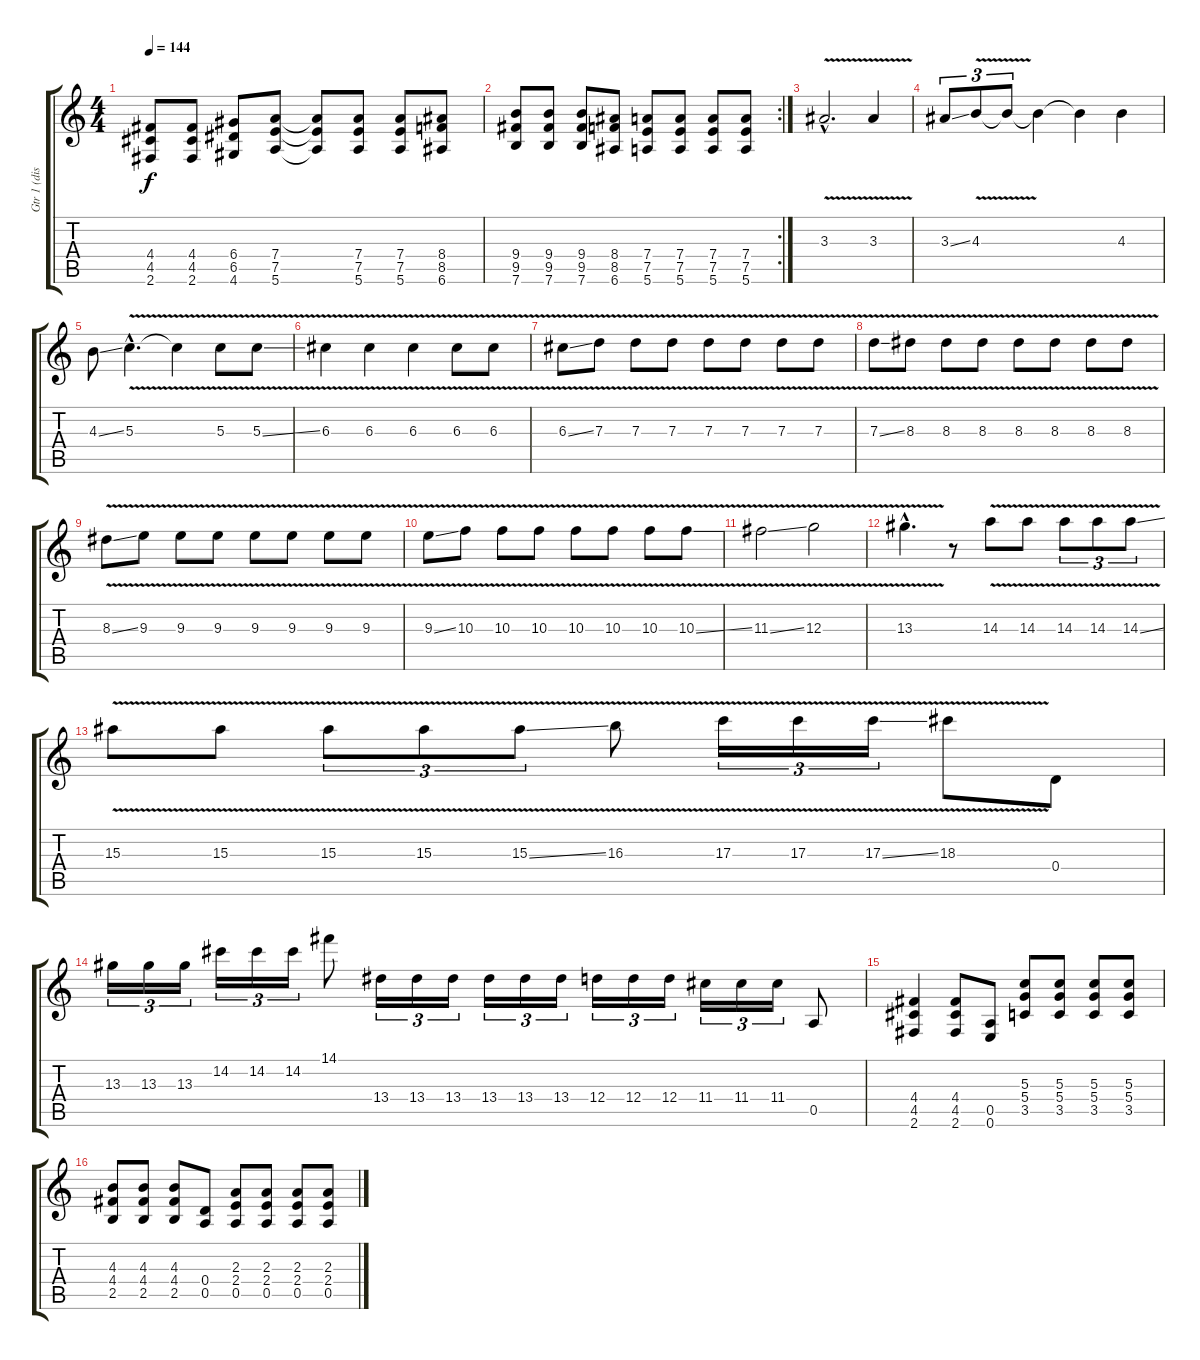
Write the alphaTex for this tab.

\track ("Gtr 1 (dist)" "Gtr 1 (dis") {instrument distortionguitar}
\staff {score tabs}
\tuning (E4 B3 G3 D3 A2 E2) {hide}
\ts (4 4)
\tempo 144
\clef g2
\ks c
(4.4 4.5 2.6).8{dy f} (4.4 4.5 2.6).8 (6.4 6.5 4.6).8 (7.4 7.5 5.6).8 (7.4{t} 7.5{t} 5.6{t}).8 (7.4 7.5 5.6).8 (7.4 7.5 5.6).8 (8.4 8.5 6.6).8 |
\rc 2
(9.4 9.5 7.6).8 (9.4 9.5 7.6).8 (9.4 9.5 7.6).8 (8.4 8.5 6.6).8 (7.4 7.5 5.6).8 (7.4 7.5 5.6).8 (7.4 7.5 5.6).8 (7.4 7.5 5.6).8 |
3.3{v hac}.2{d} 3.3{v}.4 |
3.3{ss}.8{tu (3 2)} 4.3{v}.8{tu (3 2)} 4.3{t}.8{tu (3 2)} 4.3{t}.4 4.3{t}.4 4.3.4 |
4.3{ss}.8 5.3{v hac}.4{d} 5.3{t}.4 5.3{v}.8 5.3{v ss}.8 |
6.3{v}.4 6.3{v}.4 6.3{v}.4 6.3{v}.8 6.3{v}.8 |
6.3{v ss}.8 7.3{v}.8 7.3{v}.8 7.3{v}.8 7.3{v}.8 7.3{v}.8 7.3{v}.8 7.3{v}.8 |
7.3{v ss}.8 8.3{v}.8 8.3{v}.8 8.3{v}.8 8.3{v}.8 8.3{v}.8 8.3{v}.8 8.3{v}.8 |
8.3{v ss}.8 9.3{v}.8 9.3{v}.8 9.3{v}.8 9.3{v}.8 9.3{v}.8 9.3{v}.8 9.3{v}.8 |
9.3{v ss}.8 10.3{v}.8 10.3{v}.8 10.3{v}.8 10.3{v}.8 10.3{v}.8 10.3{v}.8 10.3{v ss}.8 |
11.3{v ss}.2 12.3{v}.2 |
13.3{v hac}.4{d} r.8 14.3{v}.8 14.3{v}.8 14.3{v}.8{tu (3 2)} 14.3{v}.8{tu (3 2)} 14.3{v ss}.8{tu (3 2)} |
15.3{v}.8 15.3{v}.8 15.3{v}.8{tu (3 2)} 15.3{v}.8{tu (3 2)} 15.3{v ss}.8{tu (3 2)} 16.3{v}.8 17.3{v}.16{tu (3 2)} 17.3{v}.16{tu (3 2)} 17.3{v ss}.16{tu (3 2)} 18.3{v}.8 0.4.8 |
13.3.16{tu (3 2)} 13.3.16{tu (3 2)} 13.3.16{tu (3 2)} 14.2.16{tu (3 2)} 14.2.16{tu (3 2)} 14.2.16{tu (3 2)} 14.1.8 13.4.16{tu (3 2)} 13.4.16{tu (3 2)} 13.4.16{tu (3 2)} 13.4.16{tu (3 2)} 13.4.16{tu (3 2)} 13.4.16{tu (3 2)} 12.4.16{tu (3 2)} 12.4.16{tu (3 2)} 12.4.16{tu (3 2)} 11.4.16{tu (3 2)} 11.4.16{tu (3 2)} 11.4.16{tu (3 2)} 0.5.8 |
(4.4 4.5 2.6).4 (4.4 4.5 2.6).8 (0.5 0.6).8 (5.3 5.4 3.5).8 (5.3 5.4 3.5).8 (5.3 5.4 3.5).8 (5.3 5.4 3.5).8 |
(4.3 4.4 2.5).8 (4.3 4.4 2.5).8 (4.3 4.4 2.5).8 (0.4 0.5).8 (2.3 2.4 0.5).8 (2.3 2.4 0.5).8 (2.3 2.4 0.5).8 (2.3 2.4 0.5).8
